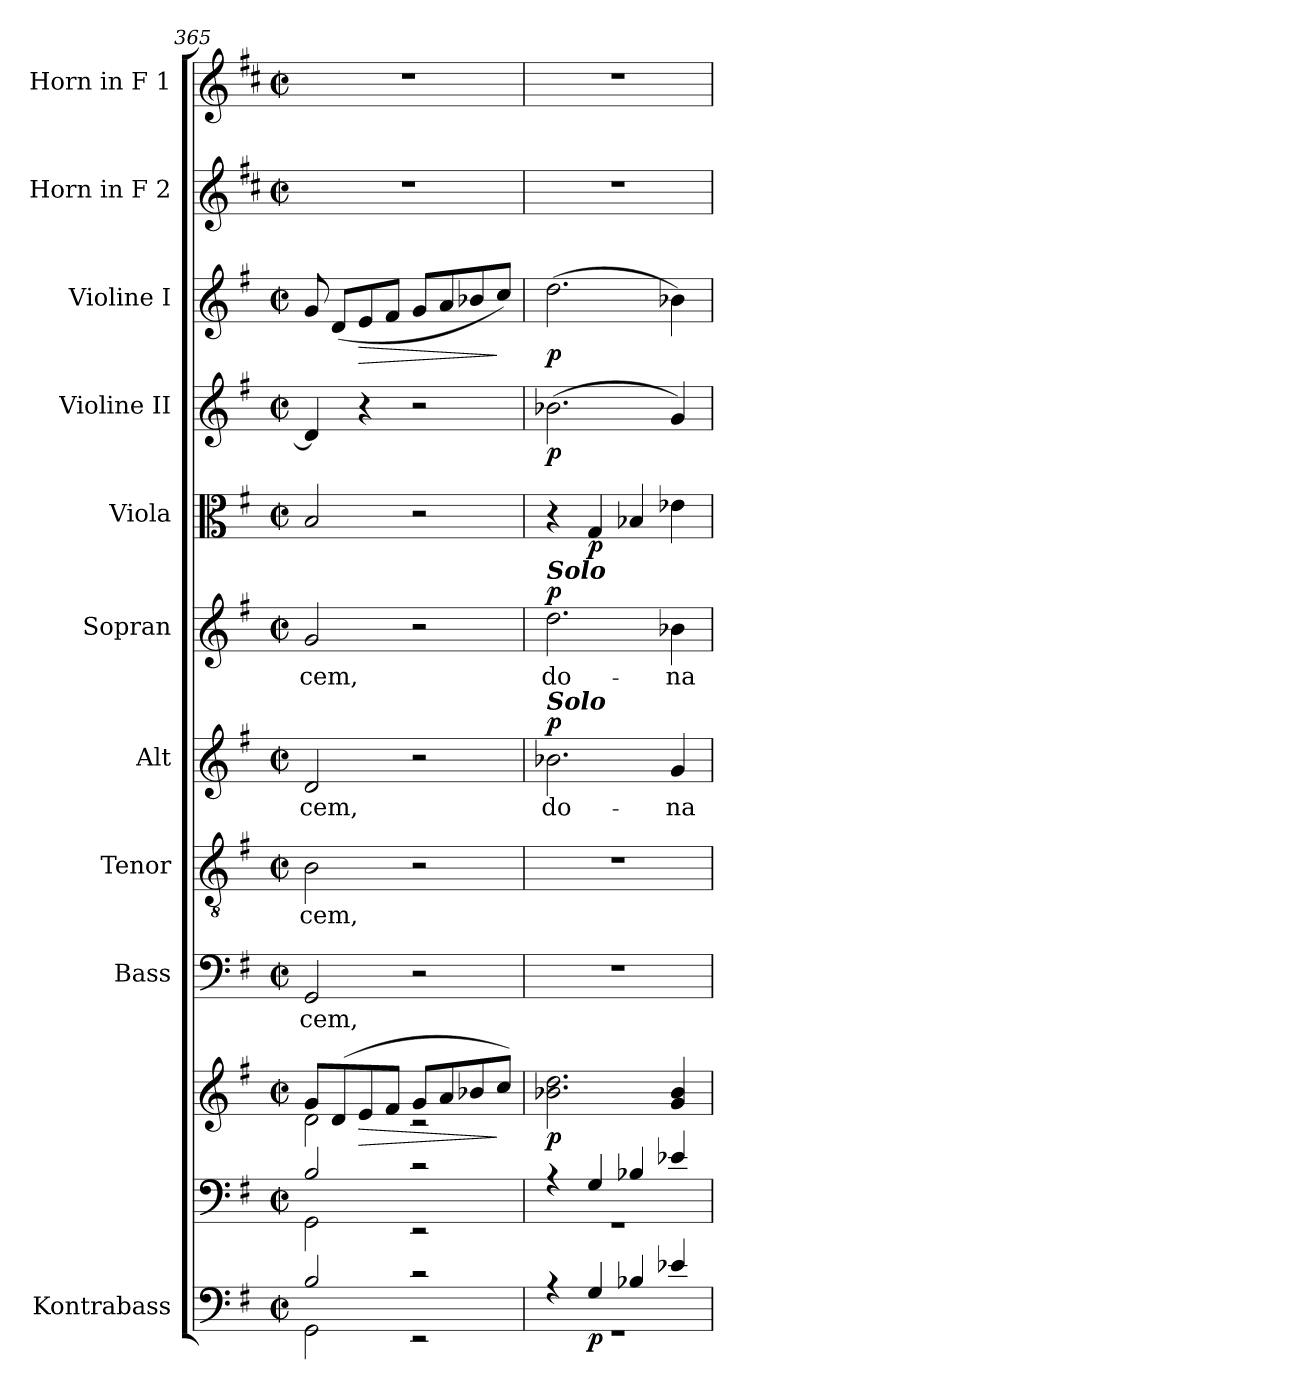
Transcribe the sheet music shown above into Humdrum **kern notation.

**kern	**dynam	**kern	**kern	**dynam	**kern	**text	**kern	**text	**kern	**text	**dynam	**kern	**text	**dynam	**kern	**dynam	**kern	**dynam	**kern	**dynam	**kern	**kern
*part11	*part11	*part10	*part10	*part10	*part9	*part9	*part8	*part8	*part7	*part7	*part7	*part6	*part6	*part6	*part5	*part5	*part4	*part4	*part3	*part3	*part2	*part1
*staff12	*staff12	*staff11	*staff10	*staff10/11	*staff9	*staff9	*staff8	*staff8	*staff7	*staff7	*staff7	*staff6	*staff6	*staff6	*staff5	*staff5	*staff4	*staff4	*staff3	*staff3	*staff2	*staff1
*I"Kontrabass	*	*	*	*	*I"Bass	*	*I"Tenor	*	*I"Alt	*	*	*I"Sopran	*	*	*I"Viola	*	*I"Violine II	*	*I"Violine I	*	*I"Horn in F 2	*I"Horn in F 1
*I'Kb.	*	*	*	*	*I'B.	*	*I'T.	*	*I'A.	*	*	*I'S.	*	*	*I'Vla.	*	*I'Vl. II	*	*I'Vl. I	*	*	*
*clefF4	*	*clefF4	*clefG2	*	*clefF4	*	*clefGv2	*	*clefG2	*	*	*clefG2	*	*	*clefC3	*	*clefG2	*	*clefG2	*	*clefG2	*clefG2
*ITrd7c12	*	*	*	*	*	*	*	*	*	*	*	*	*	*	*	*	*	*	*	*	*ITrd4c7	*ITrd4c7
*k[f#]	*	*k[f#]	*k[f#]	*	*k[f#]	*	*k[f#]	*	*k[f#]	*	*	*k[f#]	*	*	*k[f#]	*	*k[f#]	*	*k[f#]	*	*k[f#]	*k[f#]
*G:	*	*G:	*G:	*	*G:	*	*G:	*	*G:	*	*	*G:	*	*	*G:	*	*G:	*	*G:	*	*G:	*G:
*M2/2	*	*M2/2	*M2/2	*	*M2/2	*	*M2/2	*	*M2/2	*	*	*M2/2	*	*	*M2/2	*	*M2/2	*	*M2/2	*	*M2/2	*M2/2
*met(c|)	*	*met(c|)	*met(c|)	*	*met(c|)	*	*met(c|)	*	*met(c|)	*	*	*met(c|)	*	*	*met(c|)	*	*met(c|)	*	*met(c|)	*	*met(c|)	*met(c|)
=365	=365	=365	=365	=365	=365	=365	=365	=365	=365	=365	=365	=365	=365	=365	=365	=365	=365	=365	=365	=365	=365	=365
*^	*	*^	*^	*	*	*	*	*	*	*	*	*	*	*	*	*	*	*	*	*	*	*
!	!	!	!	!	!	!	!	!	!LO:LY:b	!	!LO:LY:b	!	!LO:LY:b	!	!	!LO:LY:b	!	!	!	!	!	!	!	!	!
2BB/	2GGG\	.	2B/	2GG\	8g/L	2d\	.	2GG/	-cem,	2B\	-cem,	2d/	-cem,	.	2g/	-cem,	.	2B/	.	4d/]	.	8g/	.	1r	1r
.	.	.	.	.	(>8d/	.	.	.	.	.	.	.	.	.	.	.	.	.	.	.	.	(<8d/L	.	.	.
!	!	!	!	!	!	!	!LO:HP:b	!	!	!	!	!	!	!	!	!	!	!	!	!	!	!	!LO:HP:b	!	!
.	.	.	.	.	8e/	.	>	.	.	.	.	.	.	.	.	.	.	.	.	4r	.	8e/	>	.	.
.	.	.	.	.	8f#/J	.	.	.	.	.	.	.	.	.	.	.	.	.	.	.	.	8f#/J	.	.	.
2r	2r	.	2r	2r	8g/L	2rd	.	2r	.	2r	.	2r	.	.	2r	.	.	2r	.	2r	.	8g/L	.	.	.
.	.	.	.	.	8a/	.	.	.	.	.	.	.	.	.	.	.	.	.	.	.	.	8a/	.	.	.
.	.	.	.	.	8b-X/	.	.	.	.	.	.	.	.	.	.	.	.	.	.	.	.	8b-X/	.	.	.
.	.	.	.	.	8cc/J)	.	]	.	.	.	.	.	.	.	.	.	.	.	.	.	.	8cc/J)	]	.	.
*	*	*	*	*	*v	*v	*	*	*	*	*	*	*	*	*	*	*	*	*	*	*	*	*	*	*
=366	=366	=366	=366	=366	=366	=366	=366	=366	=366	=366	=366	=366	=366	=366	=366	=366	=366	=366	=366	=366	=366	=366	=366	=366
!	!	!	!	!	!	!	!	!	!	!	!	!	!	!LO:TX:a:Bi:t=Solo	!	!	!	!	!	!	!	!	!	!
!	!	!	!	!	!	!	!	!	!	!	!LO:TX:a:Bi:t=Solo	!	!	!	!	!	!	!	!	!	!	!	!	!
!	!	!	!	!	!	!LO:DY:b	!	!	!	!	!	!LO:LY:b	!LO:DY:a	!	!LO:LY:b	!LO:DY:a	!	!	!	!LO:DY:b	!	!LO:DY:b	!	!
4rA	1rGG	.	4rA	1rGG	2.b-X\ 2.dd\	p	1r	.	1r	.	2.b-X\	do-	p	2.dd\	do-	p	4r	.	(>2.b-X\	p	(>2.dd\	p	1r	1r
!	!	!LO:DY:b	!	!	!	!	!	!	!	!	!	!	!	!	!	!	!	!LO:DY:b	!	!	!	!	!	!
4GG/	.	p	4G/	.	.	.	.	.	.	.	.	.	.	.	.	.	4G/	p	.	.	.	.	.	.
4BB-X/	.	.	4B-X/	.	.	.	.	.	.	.	.	.	.	.	.	.	4B-X/	.	.	.	.	.	.	.
!	!	!	!	!	!	!	!	!	!	!	!	!LO:LY:b	!	!	!LO:LY:b	!	!	!	!	!	!	!	!	!
4E-X/	.	.	4e-X/	.	4g/ 4b-/	.	.	.	.	.	4g/	-na	.	4b-X\	-na	.	4e-X\	.	4g/)	.	4b-X\)	.	.	.
*v	*v	*	*	*	*	*	*	*	*	*	*	*	*	*	*	*	*	*	*	*	*	*	*	*
*	*	*v	*v	*	*	*	*	*	*	*	*	*	*	*	*	*	*	*	*	*	*	*	*
=	=	=	=	=	=	=	=	=	=	=	=	=	=	=	=	=	=	=	=	=	=	=
*-	*-	*-	*-	*-	*-	*-	*-	*-	*-	*-	*-	*-	*-	*-	*-	*-	*-	*-	*-	*-	*-	*-
